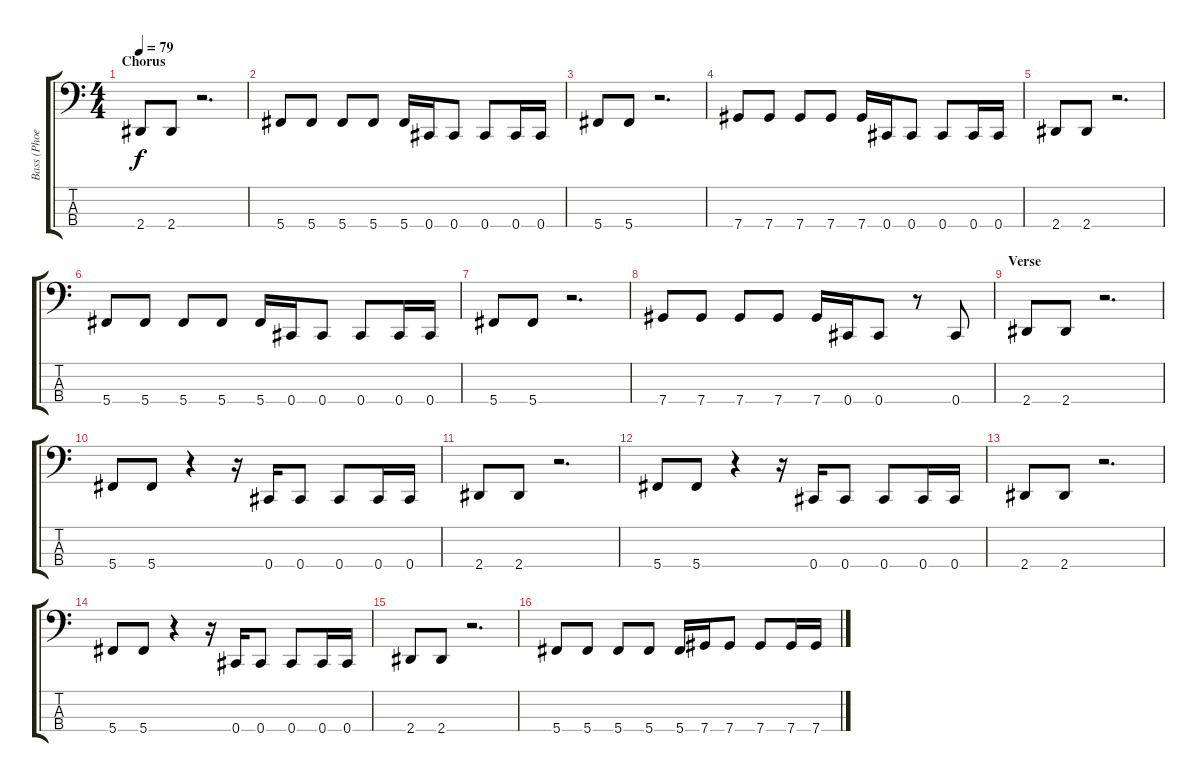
\track ("Bass (Phoenix)" "Bass (Phoe") {instrument electricbasspick}
\staff {score tabs}
\tuning (Gb2 Db2 Ab1 Db1) {hide}
\ts (4 4)
\section ("" "Chorus")
\tempo 79
\clef f4
\ks c
2.4.8{dy f} 2.4.8 r.2{d} |
5.4.8 5.4.8 5.4.8 5.4.8 5.4.16 0.4.16 0.4.8 0.4.8 0.4.16 0.4.16 |
5.4.8 5.4.8 r.2{d} |
7.4.8 7.4.8 7.4.8 7.4.8 7.4.16 0.4.16 0.4.8 0.4.8 0.4.16 0.4.16 |
2.4.8 2.4.8 r.2{d} |
5.4.8 5.4.8 5.4.8 5.4.8 5.4.16 0.4.16 0.4.8 0.4.8 0.4.16 0.4.16 |
5.4.8 5.4.8 r.2{d} |
7.4.8 7.4.8 7.4.8 7.4.8 7.4.16 0.4.16 0.4.8 r.8 0.4.8 |
\section ("" "Verse")
2.4.8 2.4.8 r.2{d} |
5.4.8 5.4.8 r.4 r.16 0.4.16 0.4.8 0.4.8 0.4.16 0.4.16 |
2.4.8 2.4.8 r.2{d} |
5.4.8 5.4.8 r.4 r.16 0.4.16 0.4.8 0.4.8 0.4.16 0.4.16 |
2.4.8 2.4.8 r.2{d} |
5.4.8 5.4.8 r.4 r.16 0.4.16 0.4.8 0.4.8 0.4.16 0.4.16 |
2.4.8 2.4.8 r.2{d} |
5.4.8 5.4.8 5.4.8 5.4.8 5.4.16 7.4.16 7.4.8 7.4.8 7.4.16 7.4.16
